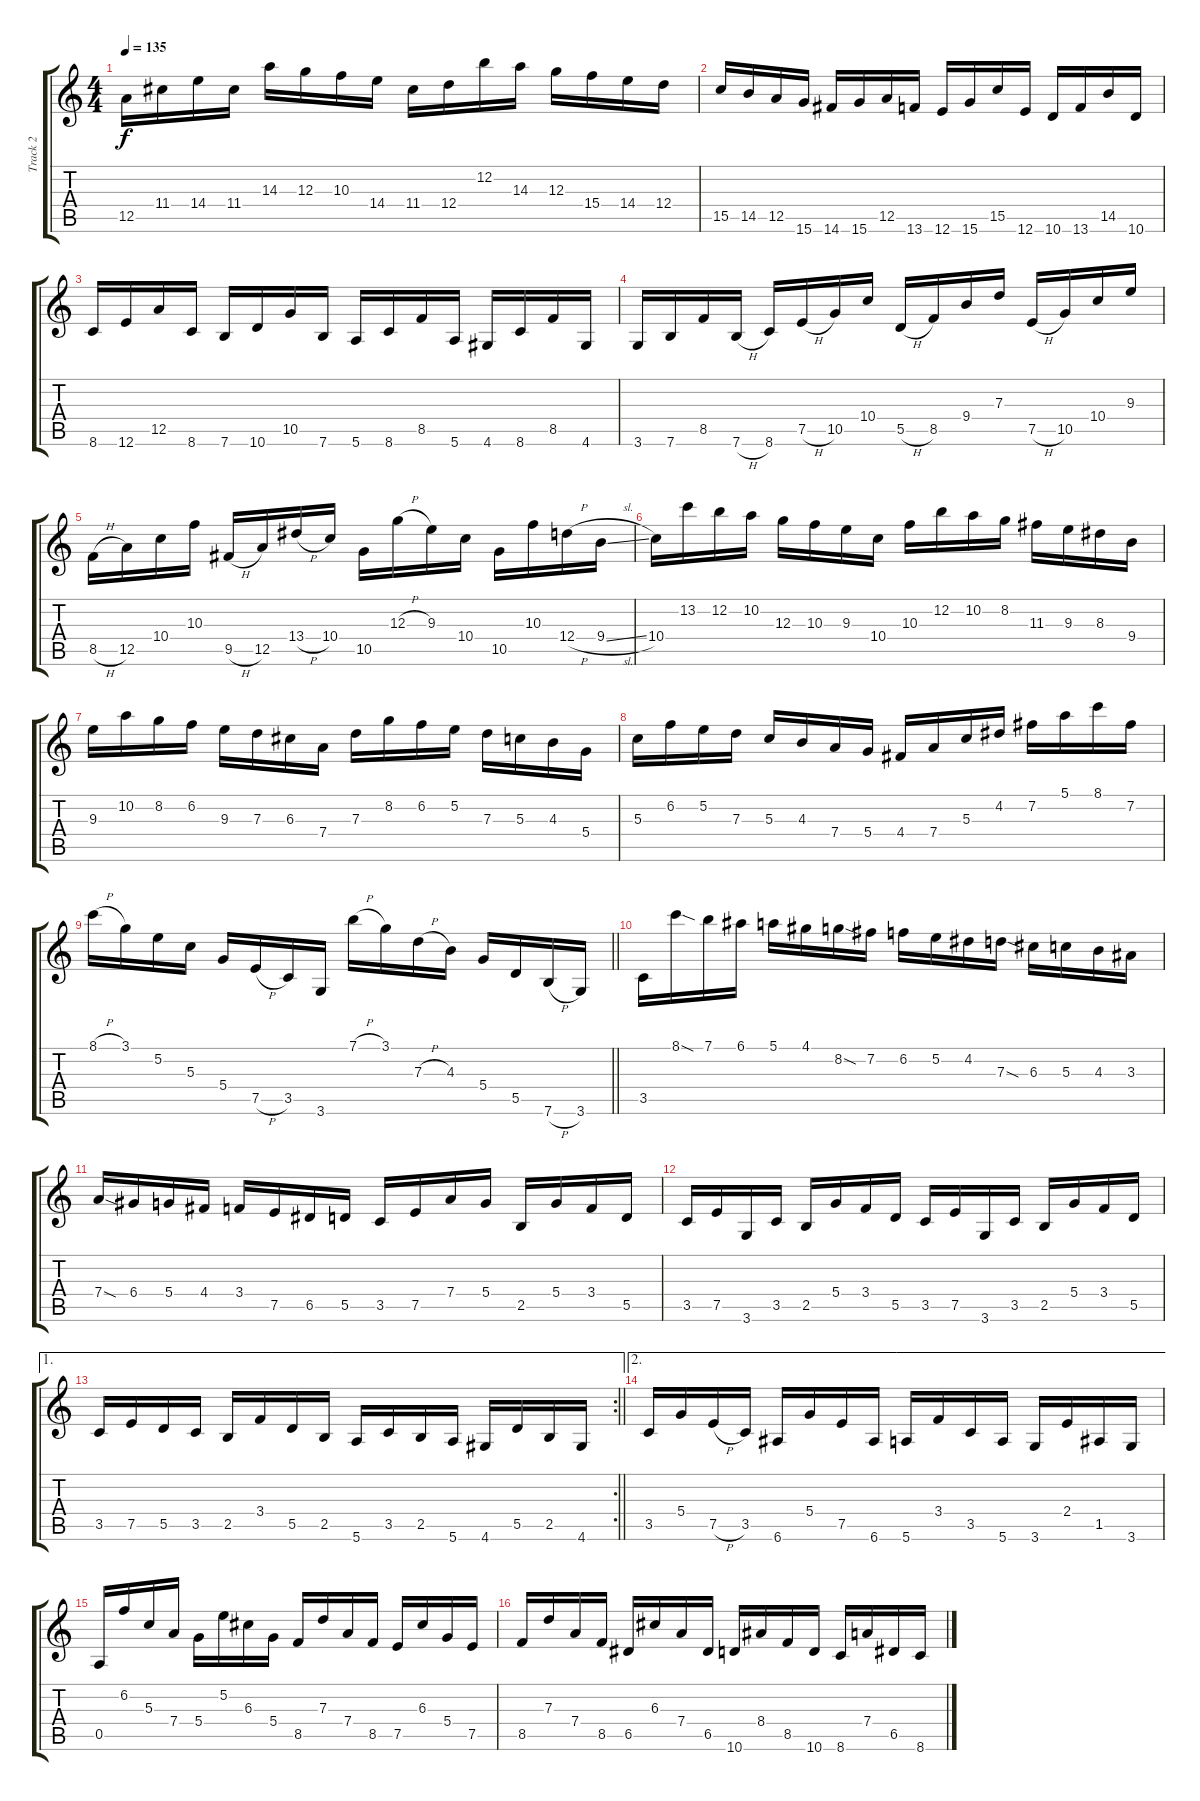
\track ("Track 2" "Track 2") {instrument electricbassfinger}
\staff {score tabs}
\tuning (E4 B3 G3 D3 A2 E2) {hide}
\ts (4 4)
\tempo 135
\clef g2
\ks c
12.5.16{dy f} 11.4.16 14.4.16 11.4.16 14.3.16 12.3.16 10.3.16 14.4.16 11.4.16 12.4.16 12.2.16 14.3.16 12.3.16 15.4.16 14.4.16 12.4.16 |
15.5.16 14.5.16 12.5.16 15.6.16 14.6.16 15.6.16 12.5.16 13.6.16 12.6.16 15.6.16 15.5.16 12.6.16 10.6.16 13.6.16 14.5.16 10.6.16 |
8.6.16 12.6.16 12.5.16 8.6.16 7.6.16 10.6.16 10.5.16 7.6.16 5.6.16 8.6.16 8.5.16 5.6.16 4.6.16 8.6.16 8.5.16 4.6.16 |
3.6.16 7.6.16 8.5.16 7.6{h}.16 8.6.16 7.5{h}.16 10.5.16 10.4.16 5.5{h}.16 8.5.16 9.4.16 7.3.16 7.5{h}.16 10.5.16 10.4.16 9.3.16 |
8.5{h}.16 12.5.16 10.4.16 10.3.16 9.5{h}.16 12.5.16 13.4{h}.16 10.4.16 10.5.16 12.3{h}.16 9.3.16 10.4.16 10.5.16 10.3.16 12.4{h}.16 9.4{sl}.16 |
10.4.16 13.2.16 12.2.16 10.2.16 12.3.16 10.3.16 9.3.16 10.4.16 10.3.16 12.2.16 10.2.16 8.2.16 11.3.16 9.3.16 8.3.16 9.4.16 |
9.3.16 10.2.16 8.2.16 6.2.16 9.3.16 7.3.16 6.3.16 7.4.16 7.3.16 8.2.16 6.2.16 5.2.16 7.3.16 5.3.16 4.3.16 5.4.16 |
5.3.16 6.2.16 5.2.16 7.3.16 5.3.16 4.3.16 7.4.16 5.4.16 4.4.16 7.4.16 5.3.16 4.2.16 7.2.16 5.1.16 8.1.16 7.2.16 |
\barLineRight lightlight
8.1{h}.16 3.1.16 5.2.16 5.3.16 5.4.16 7.5{h}.16 3.5.16 3.6.16 7.1{h}.16 3.1.16 7.3{h}.16 4.3.16 5.4.16 5.5.16 7.6{h}.16 3.6.16 |
3.5.16 8.1{sod}.16 7.1.16 6.1.16 5.1.16 4.1.16 8.2{sod}.16 7.2.16 6.2.16 5.2.16 4.2.16 7.3{sod}.16 6.3.16 5.3.16 4.3.16 3.3.16 |
7.4{sod}.16 6.4.16 5.4.16 4.4.16 3.4.16 7.5.16 6.5.16 5.5.16 3.5.16 7.5.16 7.4.16 5.4.16 2.5.16 5.4.16 3.4.16 5.5.16 |
3.5.16 7.5.16 3.6.16 3.5.16 2.5.16 5.4.16 3.4.16 5.5.16 3.5.16 7.5.16 3.6.16 3.5.16 2.5.16 5.4.16 3.4.16 5.5.16 |
\ae 1
\rc 2
\barLineRight lightlight
3.5.16 7.5.16 5.5.16 3.5.16 2.5.16 3.4.16 5.5.16 2.5.16 5.6.16 3.5.16 2.5.16 5.6.16 4.6.16 5.5.16 2.5.16 4.6.16 |
\ae 2
3.5.16 5.4.16 7.5{h}.16 3.5.16 6.6.16 5.4.16 7.5.16 6.6.16 5.6.16 3.4.16 3.5.16 5.6.16 3.6.16 2.4.16 1.5.16 3.6.16 |
0.5.16 6.2.16 5.3.16 7.4.16 5.4.16 5.2.16 6.3.16 5.4.16 8.5.16 7.3.16 7.4.16 8.5.16 7.5.16 6.3.16 5.4.16 7.5.16 |
8.5.16 7.3.16 7.4.16 8.5.16 6.5.16 6.3.16 7.4.16 6.5.16 10.6.16 8.4.16 8.5.16 10.6.16 8.6.16 7.4.16 6.5.16 8.6.16
